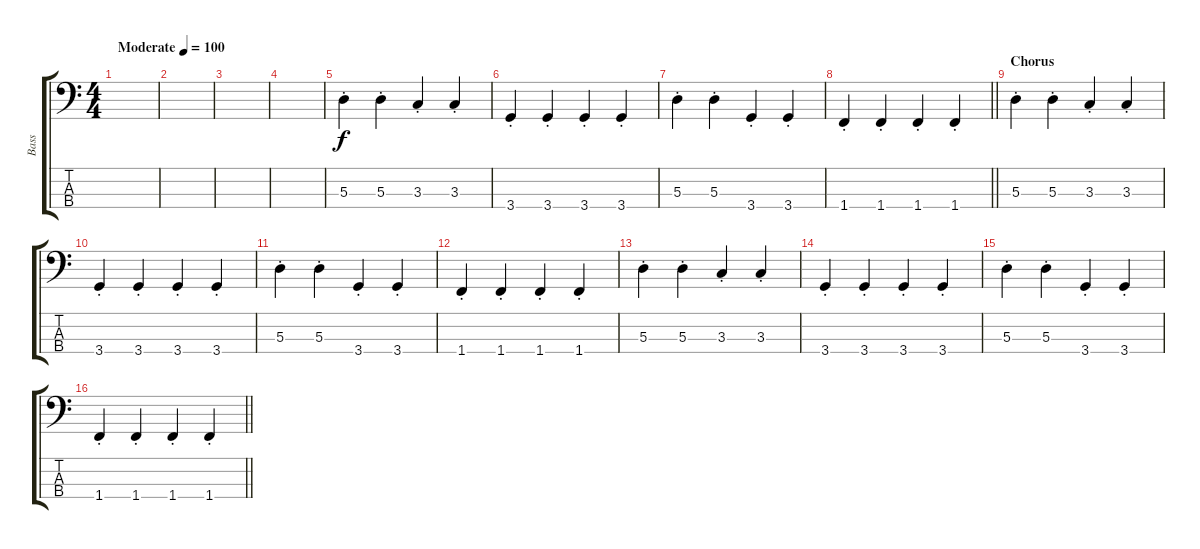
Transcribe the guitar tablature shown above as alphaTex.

\track ("Bass" "Bass") {instrument electricbassfinger}
\staff {score tabs}
\tuning (G2 D2 A1 E1) {hide}
\ts (4 4)
\tempo (100 "Moderate")
\clef f4
\ks c
|
|
|
|
5.3{st}.4 5.3{st}.4 3.3{st}.4 3.3{st}.4 |
3.4{st}.4 3.4{st}.4 3.4{st}.4 3.4{st}.4 |
5.3{st}.4 5.3{st}.4 3.4{st}.4 3.4{st}.4 |
\barLineRight lightlight
1.4{st}.4 1.4{st}.4 1.4{st}.4 1.4{st}.4 |
\section ("" "Chorus")
5.3{st}.4 5.3{st}.4 3.3{st}.4 3.3{st}.4 |
3.4{st}.4 3.4{st}.4 3.4{st}.4 3.4{st}.4 |
5.3{st}.4 5.3{st}.4 3.4{st}.4 3.4{st}.4 |
1.4{st}.4 1.4{st}.4 1.4{st}.4 1.4{st}.4 |
5.3{st}.4 5.3{st}.4 3.3{st}.4 3.3{st}.4 |
3.4{st}.4 3.4{st}.4 3.4{st}.4 3.4{st}.4 |
5.3{st}.4 5.3{st}.4 3.4{st}.4 3.4{st}.4 |
\barLineRight lightlight
1.4{st}.4 1.4{st}.4 1.4{st}.4 1.4{st}.4
